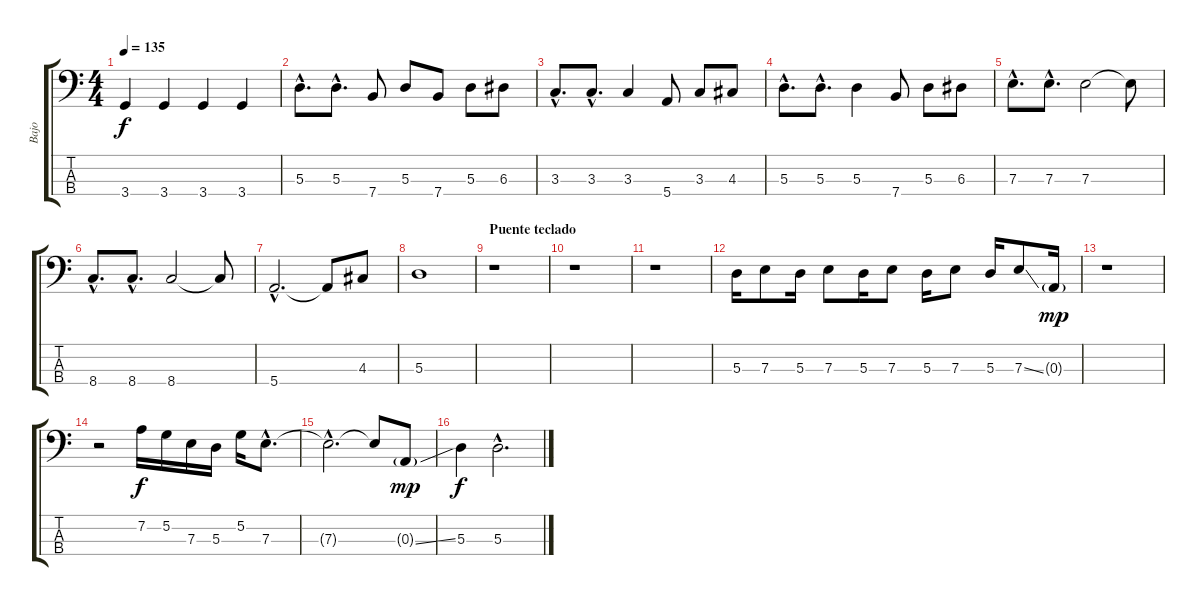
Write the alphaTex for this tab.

\track ("Bajo" "Bajo") {instrument electricbassfinger}
\staff {score tabs}
\tuning (G2 D2 A1 E1) {hide}
\ts (4 4)
\tempo 135
\clef f4
\ks c
3.4.4{dy f} 3.4.4 3.4.4 3.4.4 |
5.3{hac}.8{d} 5.3{hac}.8{d} 7.4.8 5.3.8 7.4.8 5.3.8 6.3.8 |
3.3{hac}.8{d} 3.3{hac}.8{d} 3.3.4 5.4.8 3.3.8 4.3.8 |
5.3{hac}.8{d} 5.3{hac}.8{d} 5.3.4 7.4.8 5.3.8 6.3.8 |
7.3{hac}.8{d} 7.3{hac}.8{d} 7.3.2 7.3{t}.8 |
8.4{hac}.8{d} 8.4{hac}.8{d} 8.4.2 8.4{t}.8 |
5.4{hac}.2{d} 5.4{t}.8 4.3.8 |
5.3.1 |
\section ("" "Puente teclado")
r.1 |
r.1 |
r.1 |
5.3.16{volume 16 instrument slapbass1} 7.3.8 5.3.16 7.3.8 5.3.16 7.3.8 5.3.16 7.3.8 5.3.16 7.3{ss}.8 0.3{g}.16{dy mp} |
r.1 |
r.2 7.2.16{dy f} 5.2.16 7.3.16 5.3.16 5.2.16 7.3{hac}.8{d} |
7.3{hac t}.2{d} 7.3{t}.8 0.3{ss g}.8{dy mp volume 13 instrument electricbassfinger} |
5.3.4{dy f} 5.3{hac}.2{d}
